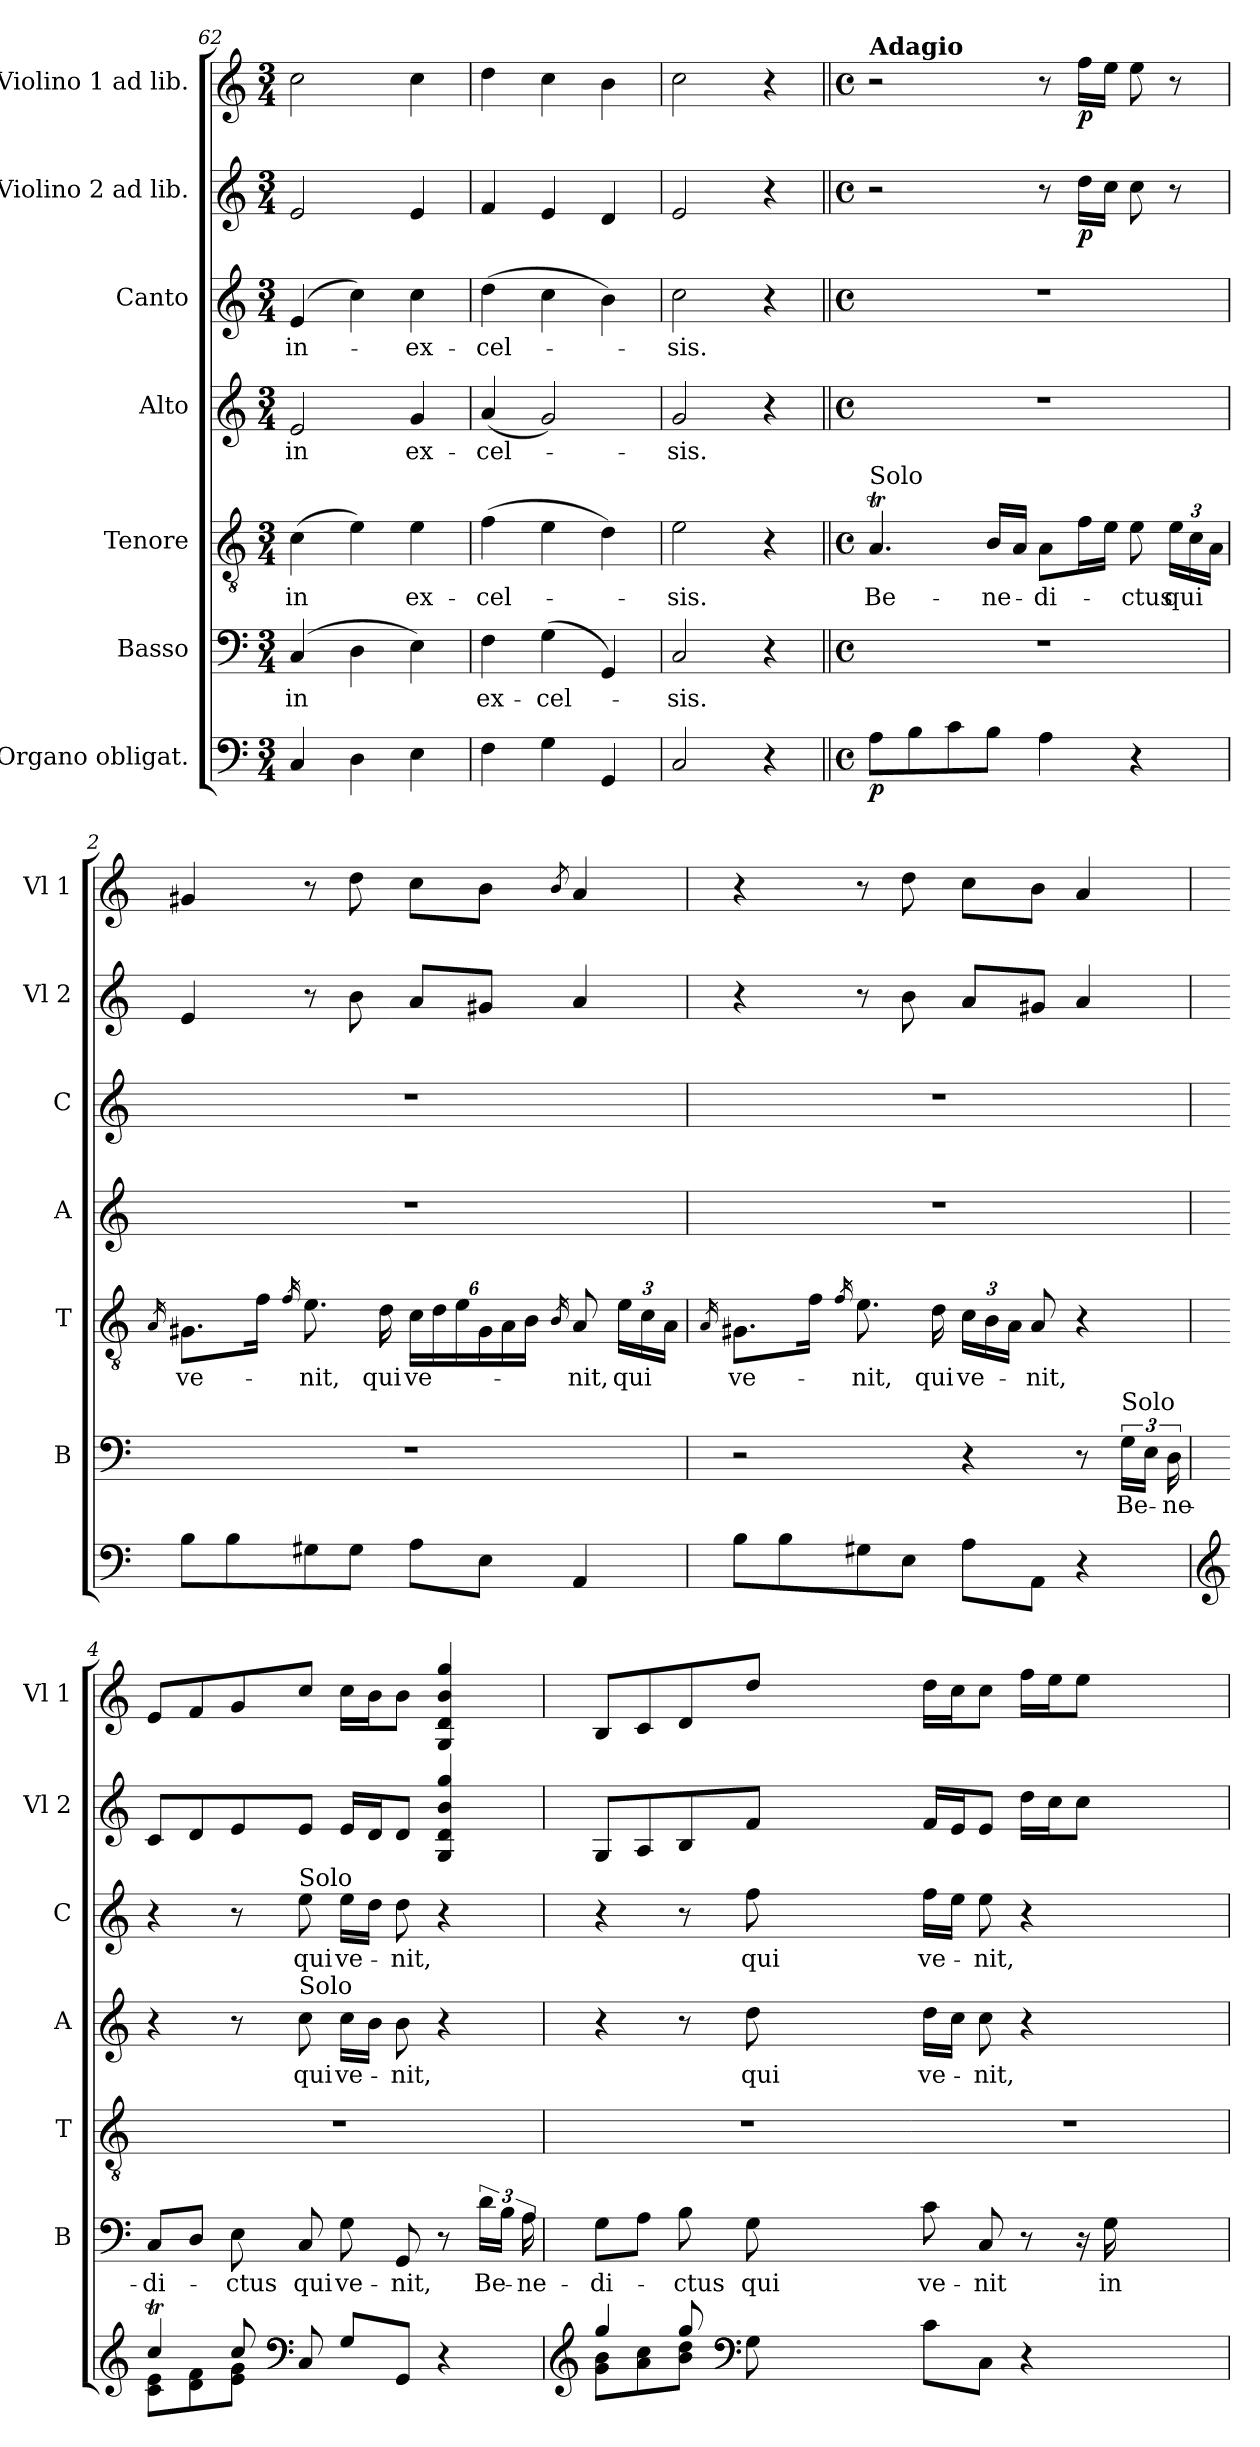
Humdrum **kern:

**kern	**dynam	**kern	**text	**kern	**text	**kern	**text	**kern	**text	**kern	**dynam	**kern	**dynam
*part7	*part7	*part6	*part6	*part5	*part5	*part4	*part4	*part3	*part3	*part2	*part2	*part1	*part1
*staff7	*staff7	*staff6	*staff6	*staff5	*staff5	*staff4	*staff4	*staff3	*staff3	*staff2	*staff2	*staff1	*staff1
*I"Organo obligat.	*	*I"Basso	*	*I"Tenore	*	*I"Alto	*	*I"Canto	*	*I"Violino 2 ad lib.	*	*I"Violino 1 ad lib.	*
*	*	*I'B	*	*I'T	*	*I'A	*	*I'C	*	*I'Vl 2	*	*I'Vl 1	*
*clefF4	*	*clefF4	*	*clefGv2	*	*clefG2	*	*clefG2	*	*clefG2	*	*clefG2	*
*k[]	*	*k[]	*	*k[]	*	*k[]	*	*k[]	*	*k[]	*	*k[]	*
*M3/4	*	*M3/4	*	*M3/4	*	*M3/4	*	*M3/4	*	*M3/4	*	*M3/4	*
=62	=62	=62	=62	=62	=62	=62	=62	=62	=62	=62	=62	=62	=62
!	!	!	!LO:LY:b	!	!LO:LY:b	!	!LO:LY:b	!	!LO:LY:b	!	!	!	!
4C/	.	(>4C/	-in	(>4c\	in	2e/	in	(>4e/	in-	2e/	.	2cc\	.
4D\	.	4D\	.	4e\)	.	.	.	4cc\)	.	.	.	.	.
!	!	!	!	!	!LO:LY:b	!	!LO:LY:b	!	!LO:LY:b	!	!	!	!
4E\	.	4E\)	.	4e\	ex-	4g/	ex-	4cc\	-ex-	4e/	.	4cc\	.
=63	=63	=63	=63	=63	=63	=63	=63	=63	=63	=63	=63	=63	=63
!	!	!	!LO:LY:b	!	!LO:LY:b	!	!LO:LY:b	!	!LO:LY:b	!	!	!	!
4F\	.	4F\	ex-	(>4f\	-cel-	(<4a/	-cel-	(>4dd\	-cel-	4f/	.	4dd\	.
!	!	!	!LO:LY:b	!	!	!	!	!	!	!	!	!	!
4G\	.	(>4G\	-cel-	4e\	.	2g/)	.	4cc\	.	4e/	.	4cc\	.
4GG/	.	4GG/)	.	4d\)	.	.	.	4b\)	.	4d/	.	4b\	.
=64	=64	=64	=64	=64	=64	=64	=64	=64	=64	=64	=64	=64	=64
!	!	!	!LO:LY:b	!	!LO:LY:b	!	!LO:LY:b	!	!LO:LY:b	!	!	!	!
2C/	.	2C/	-sis.	2e\	-sis.	2g/	-sis.	2cc\	-sis.	2e/	.	2cc\	.
4r	.	4r	.	4r	.	4r	.	4r	.	4r	.	4r	.
!!LO:PB:g=z
=1||	=1||	=1||	=1||	=1||	=1||	=1||	=1||	=1||	=1||	=1||	=1||	=1||	=1||
*M4/4	*	*M4/4	*	*M4/4	*	*M4/4	*	*M4/4	*	*M4/4	*	*M4/4	*
*met(c)	*	*met(c)	*	*met(c)	*	*met(c)	*	*met(c)	*	*met(c)	*	*met(c)	*
!	!	!	!	!	!	!	!	!	!	!	!	!LO:TX:a:B:t=Adagio	!
!	!	!	!	!LO:TX:a:t=Solo	!	!	!	!	!	!	!	!	!
!	!LO:DY:b	!	!	!	!LO:LY:b	!	!	!	!	!	!	!	!
8A\L	p	1r	.	4.AT/	Be-	1r	.	1r	.	2r	.	2r	.
8B\	.	.	.	.	.	.	.	.	.	.	.	.	.
8c\	.	.	.	.	.	.	.	.	.	.	.	.	.
!	!	!	!	!	!LO:LY:b	!	!	!	!	!	!	!	!
8B\J	.	.	.	16B/LL	-ne-	.	.	.	.	.	.	.	.
.	.	.	.	16A/JJ	.	.	.	.	.	.	.	.	.
!	!	!	!	!	!LO:LY:b	!	!	!	!	!	!	!	!
4A\	.	.	.	8A\L	-di-	.	.	.	.	8r	.	8r	.
!	!	!	!	!	!	!	!	!	!	!	!LO:DY:b	!	!LO:DY:b
.	.	.	.	16f\L	.	.	.	.	.	16dd\LL	p	16ff\LL	p
.	.	.	.	16e\JJ	.	.	.	.	.	16cc\JJ	.	16ee\JJ	.
!	!	!	!	!	!LO:LY:b	!	!	!	!	!	!	!	!
4r	.	.	.	8e\	-ctus	.	.	.	.	8cc\	.	8ee\	.
*	*	*	*	*Xbrackettup	*	*	*	*	*	*	*	*	*
!	!	!	!	!	!LO:LY:b	!	!	!	!	!	!	!	!
.	.	.	.	24e\LL	qui	.	.	.	.	8r	.	8r	.
.	.	.	.	24c\	.	.	.	.	.	.	.	.	.
.	.	.	.	24A\JJ	.	.	.	.	.	.	.	.	.
=2	=2	=2	=2	=2	=2	=2	=2	=2	=2	=2	=2	=2	=2
.	.	.	.	16qA/	.	.	.	.	.	.	.	.	.
!	!	!	!	!	!LO:LY:b	!	!	!	!	!	!	!	!
8B\L	.	1r	.	8.G#X\L	ve-	1r	.	1r	.	4e/	.	4g#X/	.
8B\	.	.	.	.	.	.	.	.	.	.	.	.	.
.	.	.	.	16f\Jk	.	.	.	.	.	.	.	.	.
.	.	.	.	16qf/	.	.	.	.	.	.	.	.	.
!	!	!	!	!	!LO:LY:b	!	!	!	!	!	!	!	!
8G#X\	.	.	.	8.e\	-nit,	.	.	.	.	8r	.	8r	.
8G#\J	.	.	.	.	.	.	.	.	.	8b\	.	8dd\	.
!	!	!	!	!	!LO:LY:b	!	!	!	!	!	!	!	!
.	.	.	.	16d\	qui	.	.	.	.	.	.	.	.
!	!	!	!	!	!LO:LY:b	!	!	!	!	!	!	!	!
8A\L	.	.	.	24c\LL	ve-	.	.	.	.	8a/L	.	8cc\L	.
.	.	.	.	24d\	.	.	.	.	.	.	.	.	.
.	.	.	.	24e\	.	.	.	.	.	.	.	.	.
8E\J	.	.	.	24G#\	.	.	.	.	.	8g#X/J	.	8b\J	.
.	.	.	.	24A\	.	.	.	.	.	.	.	.	.
.	.	.	.	24B\JJ	.	.	.	.	.	.	.	.	.
.	.	.	.	16qB/	.	.	.	.	.	.	.	8qb/	.
!	!	!	!	!	!LO:LY:b	!	!	!	!	!	!	!	!
4AA/	.	.	.	8A/	-nit,	.	.	.	.	4a/	.	4a/	.
!	!	!	!	!	!LO:LY:b	!	!	!	!	!	!	!	!
.	.	.	.	24e\LL	qui	.	.	.	.	.	.	.	.
.	.	.	.	24c\	.	.	.	.	.	.	.	.	.
.	.	.	.	24A\JJ	.	.	.	.	.	.	.	.	.
!!LO:LB:g=z
=3	=3	=3	=3	=3	=3	=3	=3	=3	=3	=3	=3	=3	=3
.	.	.	.	16qA/	.	.	.	.	.	.	.	.	.
!	!	!	!	!	!LO:LY:b	!	!	!	!	!	!	!	!
8B\L	.	2r	.	8.G#X\L	ve-	1r	.	1r	.	4r	.	4r	.
8B\	.	.	.	.	.	.	.	.	.	.	.	.	.
.	.	.	.	16f\Jk	.	.	.	.	.	.	.	.	.
.	.	.	.	16qf/	.	.	.	.	.	.	.	.	.
!	!	!	!	!	!LO:LY:b	!	!	!	!	!	!	!	!
8G#X\	.	.	.	8.e\	-nit,	.	.	.	.	8r	.	8r	.
8E\J	.	.	.	.	.	.	.	.	.	8b\	.	8dd\	.
!	!	!	!	!	!LO:LY:b	!	!	!	!	!	!	!	!
.	.	.	.	16d\	qui	.	.	.	.	.	.	.	.
!	!	!	!	!	!LO:LY:b	!	!	!	!	!	!	!	!
8A\L	.	4r	.	24c\LL	ve-	.	.	.	.	8a/L	.	8cc\L	.
.	.	.	.	24B\	.	.	.	.	.	.	.	.	.
.	.	.	.	24A\JJ	.	.	.	.	.	.	.	.	.
!	!	!	!	!	!LO:LY:b	!	!	!	!	!	!	!	!
8AA\J	.	.	.	8A/	-nit,	.	.	.	.	8g#X/J	.	8b\J	.
4r	.	8r	.	4r	.	.	.	.	.	4a/	.	4a/	.
!	!	!LO:TX:a:t=Solo	!	!	!	!	!	!	!	!	!	!	!
!	!	!	!LO:LY:b	!	!	!	!	!	!	!	!	!	!
.	.	24G\LL	Be-	.	.	.	.	.	.	.	.	.	.
.	.	24E\JJ	.	.	.	.	.	.	.	.	.	.	.
!	!	!	!LO:LY:b	!	!	!	!	!	!	!	!	!	!
.	.	24D\	-ne-	.	.	.	.	.	.	.	.	.	.
=4	=4	=4	=4	=4	=4	=4	=4	=4	=4	=4	=4	=4	=4
*clefG2	*	*	*	*	*	*	*	*	*	*	*	*	*
*^	*	*	*	*	*	*	*	*	*	*	*	*	*
!	!	!	!	!LO:LY:b	!	!	!	!	!	!	!	!	!	!
4ccT/	8c\ 8e\L	.	8C/L	-di-	1r	.	4r	.	4r	.	8c/L	.	8e/L	.
.	8d\ 8f\	.	8D/J	.	.	.	.	.	.	.	8d/	.	8f/	.
!	!	!	!	!LO:LY:b	!	!	!	!	!	!	!	!	!	!
8cc/	8e\ 8g\J	.	8E\	-ctus	.	.	8r	.	8r	.	8e/	.	8g/	.
*clefF4	*	*	*	*	*	*	*	*	*	*	*	*	*	*
!	!	!	!	!	!	!	!	!	!LO:TX:a:t=Solo	!	!	!	!	!
!	!	!	!	!	!	!	!LO:TX:a:t=Solo	!	!	!	!	!	!	!
!	!	!	!	!LO:LY:b	!	!	!	!LO:LY:b	!	!LO:LY:b	!	!	!	!
8C/	2ryy	.	8C/	qui	.	.	8cc\	qui	8ee\	qui	8e/J	.	8cc/J	.
!	!	!	!	!LO:LY:b	!	!	!	!LO:LY:b	!	!LO:LY:b	!	!	!	!
8G/L	.	.	8G\	ve-	.	.	16cc\LL	ve-	16ee\LL	ve-	16e/LL	.	16cc\LL	.
.	.	.	.	.	.	.	16b\JJ	.	16dd\JJ	.	16d/J	.	16b\J	.
!	!	!	!	!LO:LY:b	!	!	!	!LO:LY:b	!	!LO:LY:b	!	!	!	!
8GG/J	.	.	8GG/	-nit,	.	.	8b\	-nit,	8dd\	-nit,	8d/J	.	8b\J	.
4r	.	.	8r	.	.	.	4r	.	4r	.	4G/ 4d/ 4b/ 4gg/	.	4G/ 4d/ 4b/ 4gg/	.
!	!	!	!	!LO:LY:b	!	!	!	!	!	!	!	!	!	!
.	8ryy	.	24d\LL	Be-	.	.	.	.	.	.	.	.	.	.
.	.	.	24B\JJ	.	.	.	.	.	.	.	.	.	.	.
!	!	!	!	!LO:LY:b	!	!	!	!	!	!	!	!	!	!
.	.	.	24A\	-ne-	.	.	.	.	.	.	.	.	.	.
=5	=5	=5	=5	=5	=5	=5	=5	=5	=5	=5	=5	=5	=5	=5
*clefG2	*	*	*	*	*	*	*	*	*	*	*	*	*	*
!	!	!	!	!LO:LY:b	!	!	!	!	!	!	!	!	!	!
4gg/	8g\ 8b\L	.	8G\L	-di-	1r	.	4r	.	4r	.	8G/L	.	8B/L	.
.	8a\ 8cc\	.	8A\J	.	.	.	.	.	.	.	8A/	.	8c/	.
!	!	!	!	!LO:LY:b	!	!	!	!	!	!	!	!	!	!
8gg/	8b\ 8dd\J	.	8B\	-ctus	.	.	8r	.	8r	.	8B/	.	8d/	.
*clefF4	*	*	*	*	*	*	*	*	*	*	*	*	*	*
!	!	!	!	!LO:LY:b	!	!	!	!LO:LY:b	!	!LO:LY:b	!	!	!	!
8G\	2ryy	.	8G\	qui	.	.	8dd\	qui	8ff\	qui	8f/J	.	8dd/J	.
2ryy	.	.	2ryy	.	.	.	2ryy	.	2ryy	.	2ryy	.	2ryy	.
.	8ryy	.	.	.	.	.	.	.	.	.	.	.	.	.
!!LO:PB:g=z
=5X1-	=5X1-	=5X1-	=5X1-	=5X1-	=5X1-	=5X1-	=5X1-	=5X1-	=5X1-	=5X1-	=5X1-	=5X1-	=5X1-	=5X1-
!	!	!	!	!LO:LY:b	!	!	!	!LO:LY:b	!	!LO:LY:b	!	!	!	!
*v	*v	*	*	*	*	*	*	*	*	*	*	*	*	*
8c\L	.	8c\	ve-	1r	.	16dd\LL	ve-	16ff\LL	ve-	16f/LL	.	16dd\LL	.
.	.	.	.	.	.	16cc\JJ	.	16ee\JJ	.	16e/J	.	16cc\J	.
!	!	!	!LO:LY:b	!	!	!	!LO:LY:b	!	!LO:LY:b	!	!	!	!
8C\J	.	8C/	-nit	.	.	8cc\	-nit,	8ee\	-nit,	8e/J	.	8cc\J	.
4r	.	8r	.	.	.	4r	.	4r	.	16dd\LL	.	16ff\LL	.
.	.	.	.	.	.	.	.	.	.	16cc\J	.	16ee\J	.
.	.	16r	.	.	.	.	.	.	.	8cc\J	.	8ee\J	.
!	!	!	!LO:LY:b	!	!	!	!	!	!	!	!	!	!
.	.	16G\	in	.	.	.	.	.	.	.	.	.	.
2ryy	.	2ryy	.	.	.	2ryy	.	2ryy	.	2ryy	.	2ryy	.
=	=	=	=	=	=	=	=	=	=	=	=	=	=
*-	*-	*-	*-	*-	*-	*-	*-	*-	*-	*-	*-	*-	*-
